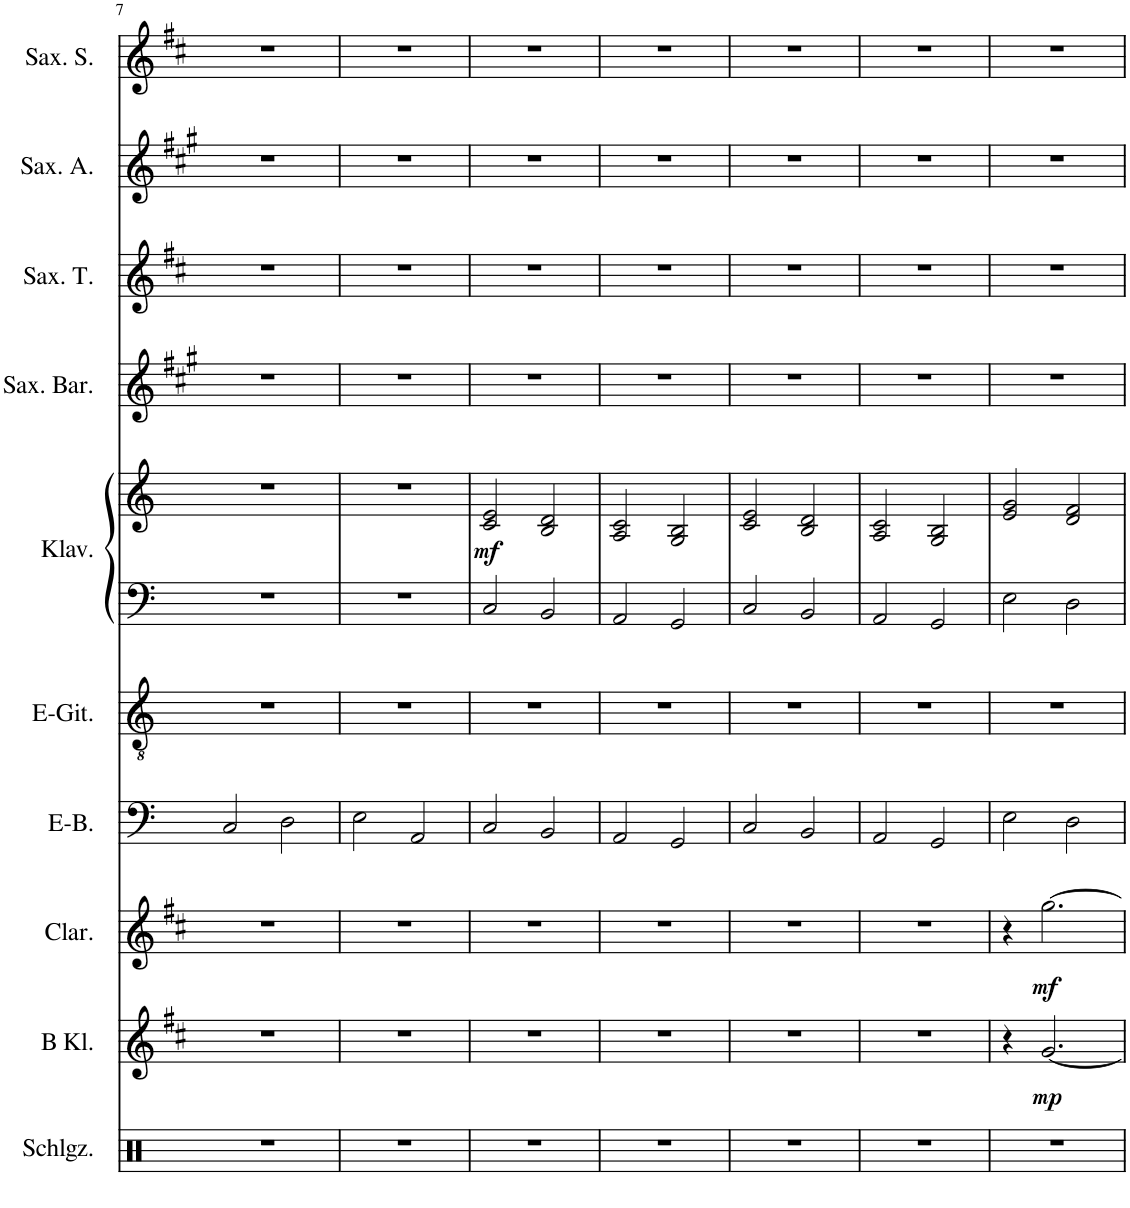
**kern	**kern	**dynam	**kern	**dynam	**kern	**kern	**kern	**kern	**dynam	**kern	**kern	**kern	**kern
*part10	*part9	*part9	*part8	*part8	*part7	*part6	*part5	*part5	*part5	*part4	*part3	*part2	*part1
*staff11	*staff10	*staff10	*staff9	*staff9	*staff8	*staff7	*staff6	*staff5	*staff5/6	*staff4	*staff3	*staff2	*staff1
*I"Schlagzeug	*I"Klarinette in B	*	*I"Clarinette	*	*I"Elektrischer Bass	*I"Elektrische Gitarre	*I"Klavier	*	*	*I"Saxophone baryton	*I"Saxophone ténor	*I"Saxophone alto	*I"Saxophone soprano
*I'Schlgz.	*	*	*I'Clar.	*	*I'E-B.	*I'E-Git.	*I'Klav.	*	*	*I'Sax. Bar.	*I'Sax. T.	*I'Sax. A.	*I'Sax. S.
!!LO:PB:g=z
*clefX	*clefG2	*	*clefG2	*	*clefF4	*clefGv2	*clefF4	*clefG2	*	*clefG2	*clefG2	*clefG2	*clefG2
*	*Trd1c2	*	*Trd1c2	*	*Trd7c12	*	*	*	*	*Trd12c21	*Trd8c14	*Trd5c9	*Trd1c2
*k[]	*k[f#c#]	*	*k[f#c#]	*	*k[]	*k[]	*k[]	*k[]	*	*k[f#c#g#]	*k[f#c#]	*k[f#c#g#]	*k[f#c#]
*M4/4	*M4/4	*	*M4/4	*	*M4/4	*M4/4	*M4/4	*M4/4	*	*M4/4	*M4/4	*M4/4	*M4/4
=7	=7	=7	=7	=7	=7	=7	=7	=7	=7	=7	=7	=7	=7
1r	1r	.	1r	.	2C/	1r	1r	1r	.	1r	1r	1r	1r
.	.	.	.	.	2D\	.	.	.	.	.	.	.	.
=8	=8	=8	=8	=8	=8	=8	=8	=8	=8	=8	=8	=8	=8
1r	1r	.	1r	.	2E\	1r	1r	1r	.	1r	1r	1r	1r
.	.	.	.	.	2AA/	.	.	.	.	.	.	.	.
=9	=9	=9	=9	=9	=9	=9	=9	=9	=9	=9	=9	=9	=9
!	!	!	!	!	!	!	!	!	!LO:DY:b	!	!	!	!
1r	1r	.	1r	.	2C/	1r	2C/	2c/ 2e/	mf	1r	1r	1r	1r
.	.	.	.	.	2BB/	.	2BB/	2B/ 2d/	.	.	.	.	.
=10	=10	=10	=10	=10	=10	=10	=10	=10	=10	=10	=10	=10	=10
1r	1r	.	1r	.	2AA/	1r	2AA/	2A/ 2c/	.	1r	1r	1r	1r
.	.	.	.	.	2GG/	.	2GG/	2G/ 2B/	.	.	.	.	.
=11	=11	=11	=11	=11	=11	=11	=11	=11	=11	=11	=11	=11	=11
1r	1r	.	1r	.	2C/	1r	2C/	2c/ 2e/	.	1r	1r	1r	1r
.	.	.	.	.	2BB/	.	2BB/	2B/ 2d/	.	.	.	.	.
=12	=12	=12	=12	=12	=12	=12	=12	=12	=12	=12	=12	=12	=12
1r	1r	.	1r	.	2AA/	1r	2AA/	2A/ 2c/	.	1r	1r	1r	1r
.	.	.	.	.	2GG/	.	2GG/	2G/ 2B/	.	.	.	.	.
=13	=13	=13	=13	=13	=13	=13	=13	=13	=13	=13	=13	=13	=13
1r	4r	.	4r	.	2E\	1r	2E\	2e/ 2g/	.	1r	1r	1r	1r
!	!	!LO:DY:b	!	!LO:DY:b	!	!	!	!	!	!	!	!	!
.	[2.g/	mp	[2.gg\	mf	.	.	.	.	.	.	.	.	.
.	.	.	.	.	2D\	.	2D\	2d/ 2f/	.	.	.	.	.
=	=	=	=	=	=	=	=	=	=	=	=	=	=
*-	*-	*-	*-	*-	*-	*-	*-	*-	*-	*-	*-	*-	*-
